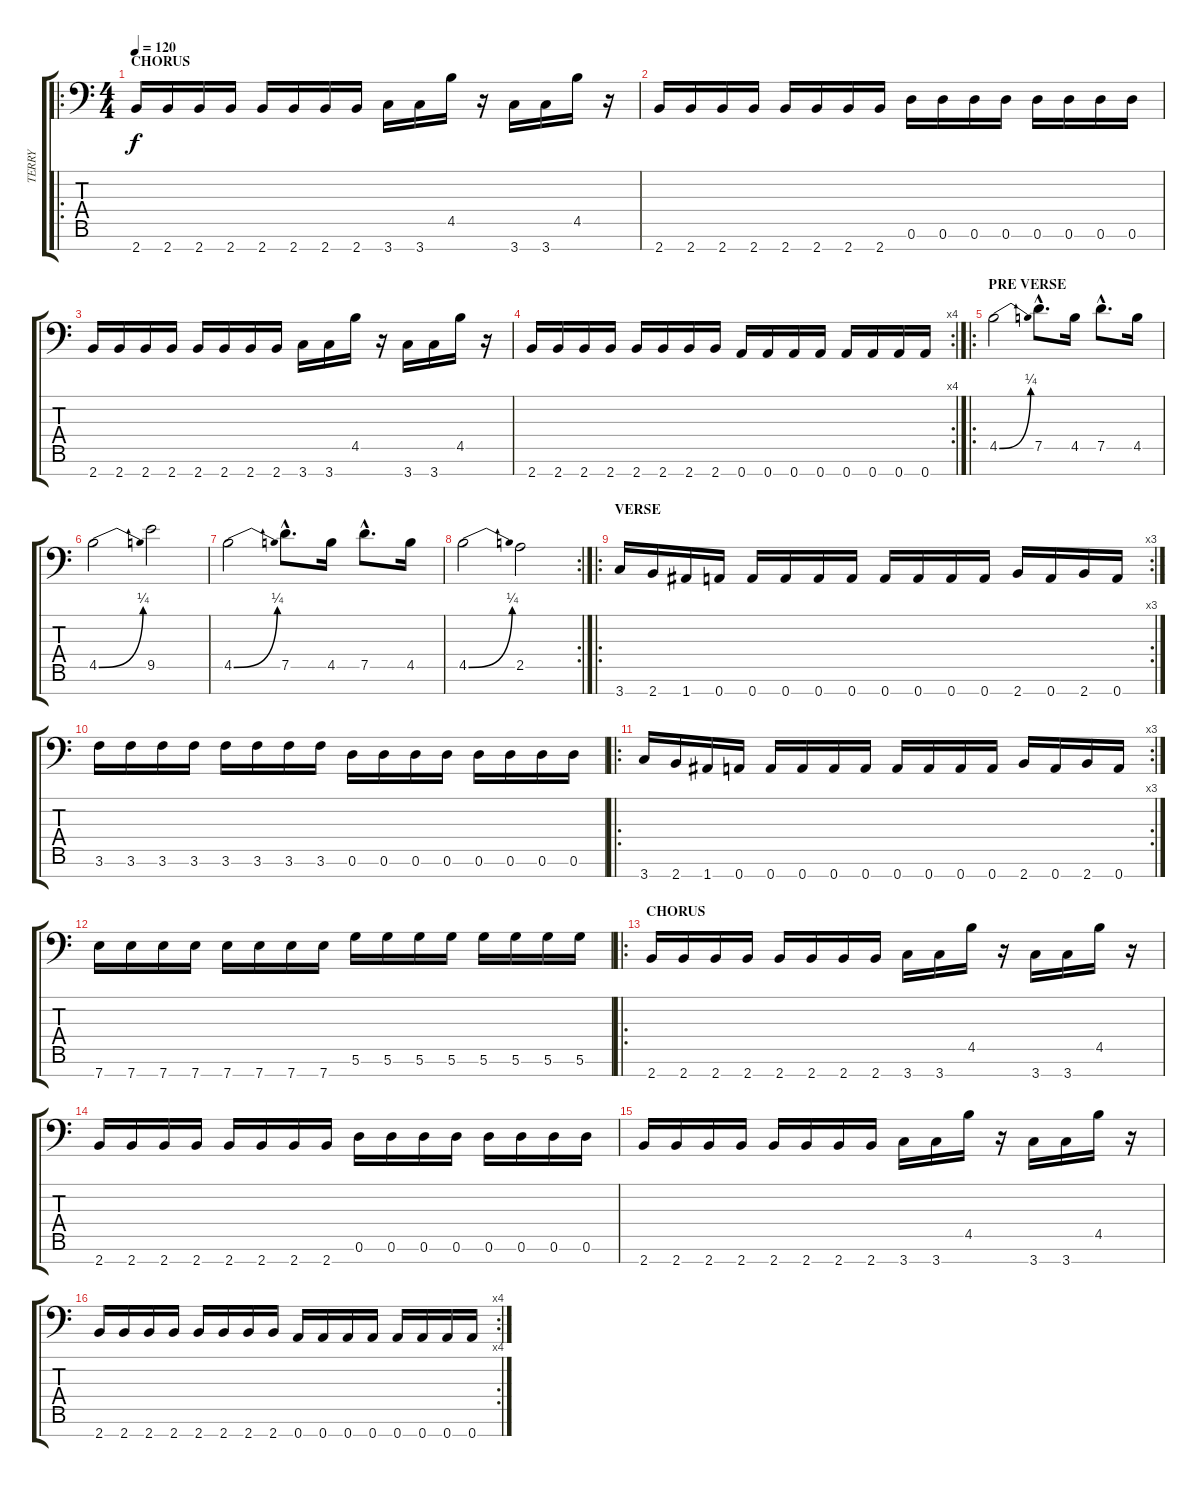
\track ("TERRY" "TERRY") {instrument electricbassfinger}
\staff {score tabs}
\tuning (D4 A3 F3 C3 G2 D2 A1) {hide}
\ro
\ts (4 4)
\section ("" "CHORUS")
\tempo 120
\clef f4
\ks c
2.7.16{dy f} 2.7.16 2.7.16 2.7.16 2.7.16 2.7.16 2.7.16 2.7.16 3.7.16 3.7.16 4.5.16 r.16 3.7.16 3.7.16 4.5.16 r.16 |
2.7.16 2.7.16 2.7.16 2.7.16 2.7.16 2.7.16 2.7.16 2.7.16 0.6.16 0.6.16 0.6.16 0.6.16 0.6.16 0.6.16 0.6.16 0.6.16 |
2.7.16 2.7.16 2.7.16 2.7.16 2.7.16 2.7.16 2.7.16 2.7.16 3.7.16 3.7.16 4.5.16 r.16 3.7.16 3.7.16 4.5.16 r.16 |
\rc 4
2.7.16 2.7.16 2.7.16 2.7.16 2.7.16 2.7.16 2.7.16 2.7.16 0.7.16 0.7.16 0.7.16 0.7.16 0.7.16 0.7.16 0.7.16 0.7.16 |
\ro
\section ("" "PRE VERSE")
4.5{be (bend 0 0 60 1)}.2 7.5{hac}.8{d} 4.5.16 7.5{hac}.8{d} 4.5.16 |
4.5{be (bend 0 0 60 1)}.2 9.5.2 |
4.5{be (bend 0 0 60 1)}.2 7.5{hac}.8{d} 4.5.16 7.5{hac}.8{d} 4.5.16 |
\rc 2
4.5{be (bend 0 0 60 1)}.2 2.5.2 |
\ro
\rc 3
\section ("" "VERSE")
3.7.16 2.7.16 1.7.16 0.7.16 0.7.16 0.7.16 0.7.16 0.7.16 0.7.16 0.7.16 0.7.16 0.7.16 2.7.16 0.7.16 2.7.16 0.7.16 |
3.6.16 3.6.16 3.6.16 3.6.16 3.6.16 3.6.16 3.6.16 3.6.16 0.6.16 0.6.16 0.6.16 0.6.16 0.6.16 0.6.16 0.6.16 0.6.16 |
\ro
\rc 3
3.7.16 2.7.16 1.7.16 0.7.16 0.7.16 0.7.16 0.7.16 0.7.16 0.7.16 0.7.16 0.7.16 0.7.16 2.7.16 0.7.16 2.7.16 0.7.16 |
7.7.16 7.7.16 7.7.16 7.7.16 7.7.16 7.7.16 7.7.16 7.7.16 5.6.16 5.6.16 5.6.16 5.6.16 5.6.16 5.6.16 5.6.16 5.6.16 |
\ro
\section ("" "CHORUS")
2.7.16 2.7.16 2.7.16 2.7.16 2.7.16 2.7.16 2.7.16 2.7.16 3.7.16 3.7.16 4.5.16 r.16 3.7.16 3.7.16 4.5.16 r.16 |
2.7.16 2.7.16 2.7.16 2.7.16 2.7.16 2.7.16 2.7.16 2.7.16 0.6.16 0.6.16 0.6.16 0.6.16 0.6.16 0.6.16 0.6.16 0.6.16 |
2.7.16 2.7.16 2.7.16 2.7.16 2.7.16 2.7.16 2.7.16 2.7.16 3.7.16 3.7.16 4.5.16 r.16 3.7.16 3.7.16 4.5.16 r.16 |
\rc 4
2.7.16 2.7.16 2.7.16 2.7.16 2.7.16 2.7.16 2.7.16 2.7.16 0.7.16 0.7.16 0.7.16 0.7.16 0.7.16 0.7.16 0.7.16 0.7.16
